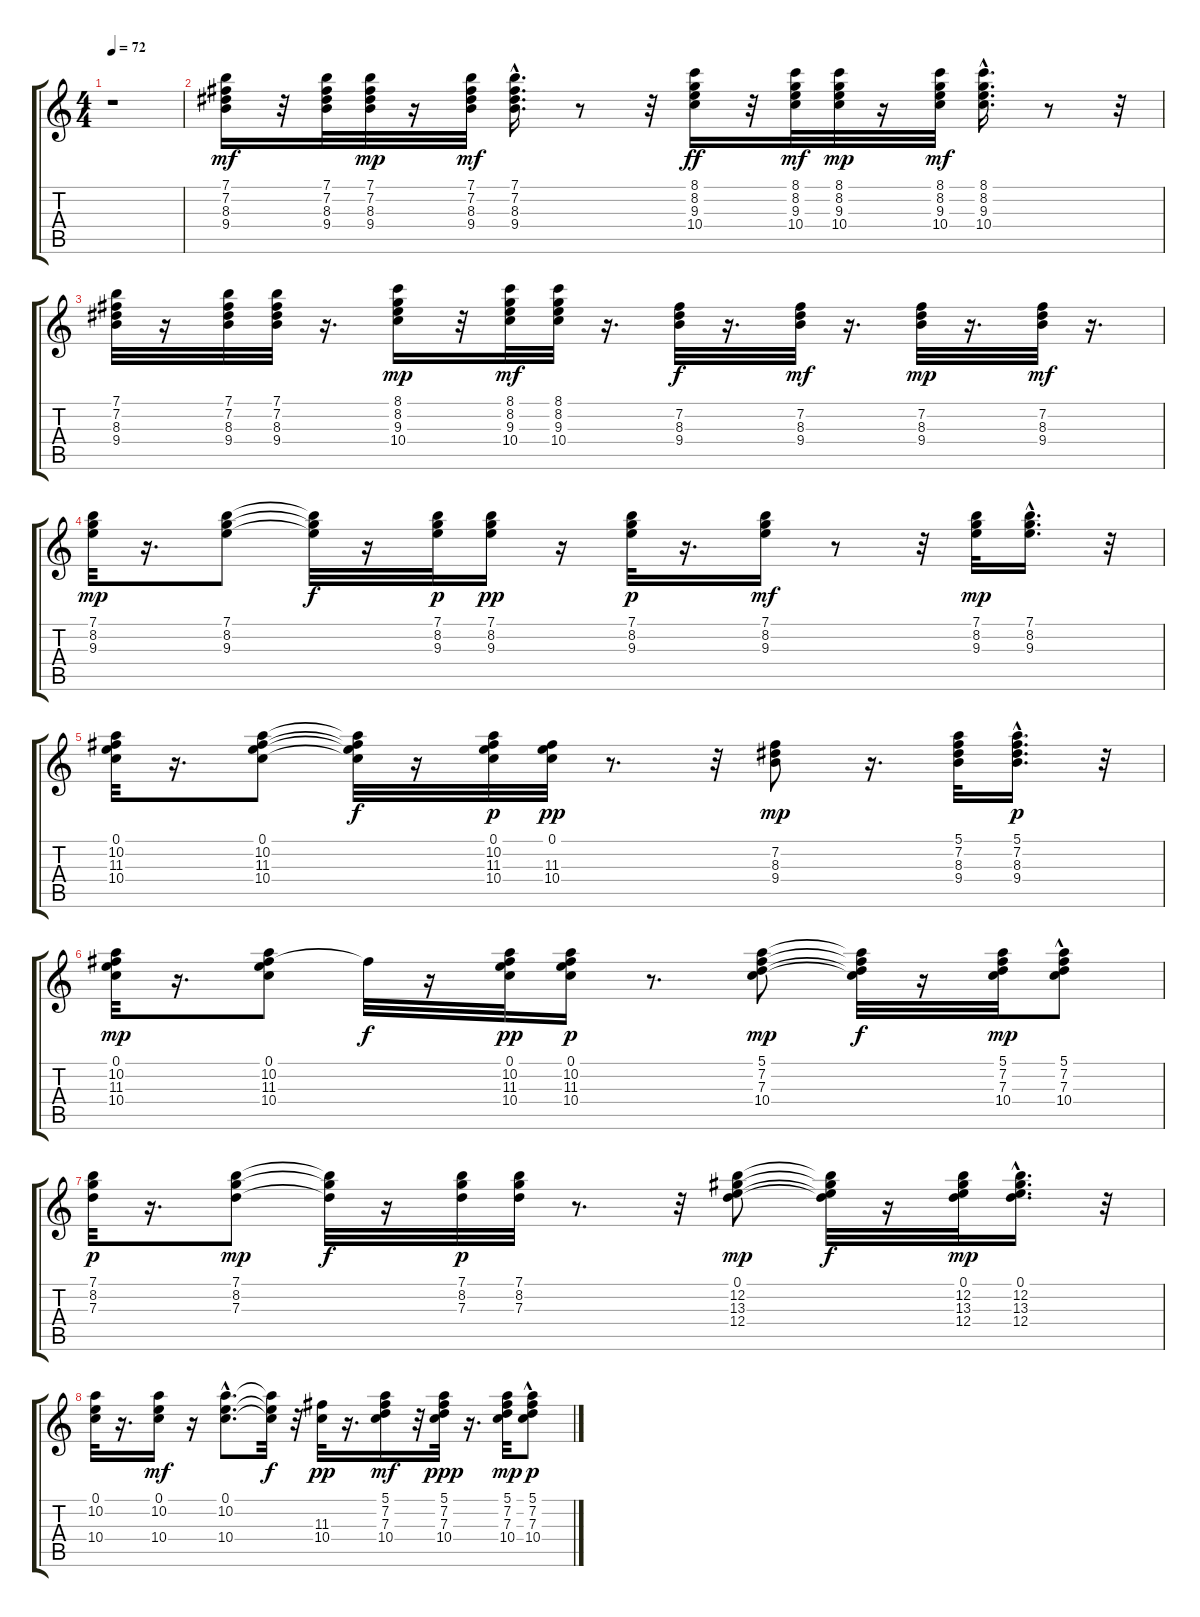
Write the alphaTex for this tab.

\track "" {instrument acousticguitarnylon}
\staff {score tabs}
\tuning (E4 B3 G3 D3 A2 E2) {hide}
\ts (4 4)
\tempo 72
\clef g2
\ks c
r.1{dy mf instrument acousticguitarnylon} |
(7.1 7.2 8.3 9.4).16 r.32 (7.1 7.2 8.3 9.4).32 (7.1 7.2 8.3 9.4).32{dy mp} r.16 (7.1 7.2 8.3 9.4).32{dy mf} (7.1{hac} 7.2{hac} 8.3{hac} 9.4{hac}).16{d} r.8 r.32 (8.1 8.2 9.3 10.4).16{dy ff} r.32 (8.1 8.2 9.3 10.4).32{dy mf} (8.1 8.2 9.3 10.4).32{dy mp} r.16 (8.1 8.2 9.3 10.4).32{dy mf} (8.1{hac} 8.2{hac} 9.3{hac} 10.4{hac}).16{d} r.8 r.32 |
(7.1 7.2 8.3 9.4).32 r.16 (7.1 7.2 8.3 9.4).32 (7.1 7.2 8.3 9.4).32 r.16{d} (8.1 8.2 9.3 10.4).16{dy mp} r.32 (8.1 8.2 9.3 10.4).32{dy mf} (8.1 8.2 9.3 10.4).32 r.16{d} (7.2 8.3 9.4).32{dy f} r.16{d} (7.2 8.3 9.4).32{dy mf} r.16{d} (7.2 8.3 9.4).32{dy mp} r.16{d} (7.2 8.3 9.4).32{dy mf} r.16{d} |
(7.1 8.2 9.3).32{dy mp} r.16{d} (7.1 8.2 9.3).8 (7.1{t} 8.2{t} 9.3{t}).32{dy f} r.16 (7.1 8.2 9.3).32{dy p} (7.1 8.2 9.3).16{dy pp} r.16 (7.1 8.2 9.3).32{dy p} r.16{d} (7.1 8.2 9.3).16{dy mf} r.8 r.32 (7.1 8.2 9.3).32{dy mp} (7.1{hac} 8.2{hac} 9.3).16{d} r.32 |
(0.1 10.2 11.3 10.4).32 r.16{d} (0.1 10.2 11.3 10.4).8 (0.1{t} 10.2{t} 11.3{t} 10.4{t}).32{dy f} r.16 (0.1 10.2 11.3 10.4).32{dy p} (0.1 11.3 10.4).32{dy pp} r.8{d} r.32 (7.2 8.3 9.4).8{dy mp} r.16{d} (5.1 7.2 8.3 9.4).32 (5.1 7.2 8.3{hac} 9.4).16{d dy p} r.32 |
(0.1 10.2 11.3 10.4).32{dy mp} r.16{d} (0.1 10.2 11.3 10.4).8 11.3{t}.32{dy f} r.16 (0.1 10.2 11.3 10.4).32{dy pp} (0.1 10.2 11.3 10.4).16{dy p} r.8{d} (5.1 7.2 7.3 10.4).8{dy mp} (5.1{t} 7.2{t} 7.3{t} 10.4{t}).32{dy f} r.16 (5.1 7.2 7.3 10.4).32{dy mp} (5.1 7.2{hac} 7.3{hac} 10.4{hac}).8 |
(7.1 8.2 7.3).32{dy p} r.16{d} (7.1 8.2 7.3).8{dy mp} (7.1{t} 8.2{t} 7.3{t}).32{dy f} r.16 (7.1 8.2 7.3).32{dy p} (7.1 8.2 7.3).32 r.8{d} r.32 (0.1 12.2 13.3 12.4).8{dy mp} (0.1{t} 12.2{t} 13.3{t} 12.4{t}).32{dy f} r.16 (0.1 12.2 13.3 12.4).32{dy mp} (0.1{hac} 12.2{hac} 13.3{hac} 12.4{hac}).16{d} r.32 |
(0.1 10.2 10.4).32 r.16{d} (0.1 10.2 10.4).16{dy mf} r.16 (0.1{hac} 10.2{hac} 10.4{hac}).8{d} (0.1{t} 10.2{t} 10.4{t}).32{dy f} r.32 (11.3 10.4).32{dy pp} r.16{d} (5.1 7.2 7.3 10.4).16{dy mf} r.32 (5.1 7.2 7.3 10.4).32{dy ppp} r.16{d} (5.1 7.2 7.3 10.4).32{dy mp} (5.1 7.2 7.3{hac} 10.4{hac}).8{dy p}
